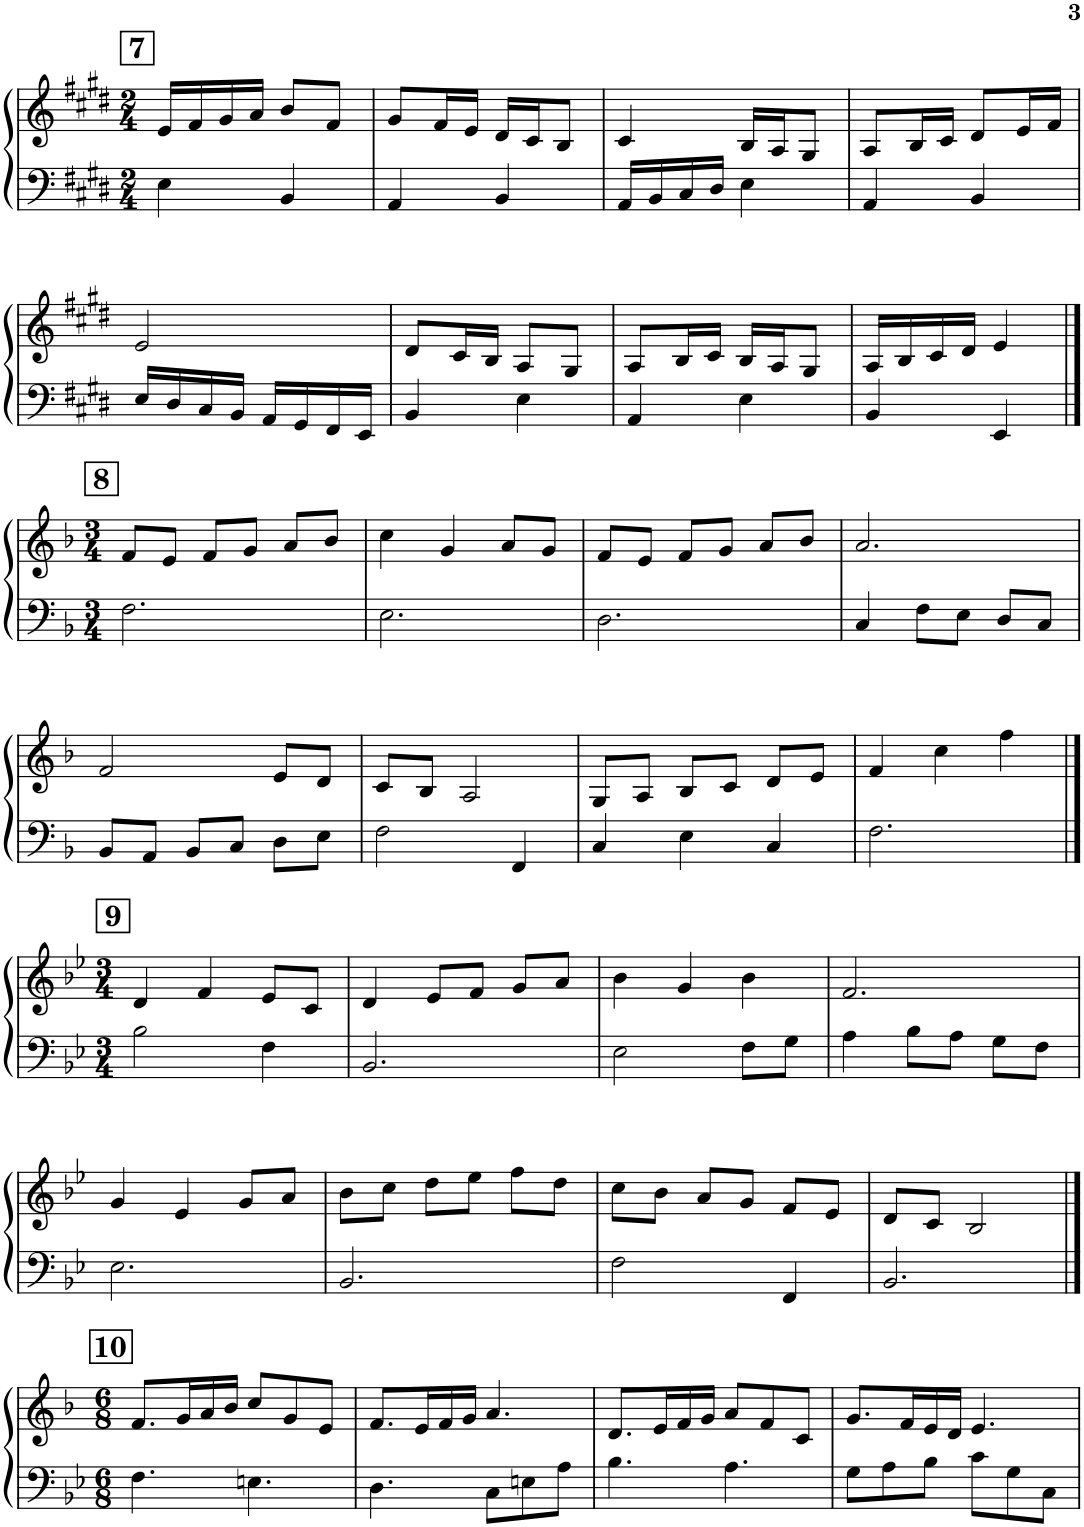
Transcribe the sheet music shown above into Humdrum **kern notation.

**kern	**kern
*part1	*part1
*staff2	*staff1
*I"Piano	*
*I'Pno.	*
!!LO:PB:g=z
*clefF4	*clefG2
*k[f#c#g#d#]	*k[f#c#g#d#]
*M2/4	*M2/4
!!LO:REH:place=s1:a:B:cj:fs=14:t=7
=49	=49
4E\	16e/LL
.	16f#/
.	16g#/
.	16a/JJ
4BB/	8b/L
.	8f#/J
=50	=50
4AA/	8g#/L
.	16f#/L
.	16e/JJ
4BB/	16d#/LL
.	16c#/J
.	8B/J
=51	=51
16AA/LL	4c#/
16BB/	.
16C#/	.
16D#/JJ	.
4E\	16B/LL
.	16A/J
.	8G#/J
=52	=52
4AA/	8A/L
.	16B/L
.	16c#/JJ
4BB/	8d#/L
.	16e/L
.	16f#/JJ
!!LO:LB:g=z
=53	=53
16E/LL	2e/
16D#/	.
16C#/	.
16BB/JJ	.
16AA/LL	.
16GG#/	.
16FF#/	.
16EE/JJ	.
=54	=54
4BB/	8d#/L
.	16c#/L
.	16B/JJ
4E\	8A/L
.	8G#/J
=55	=55
4AA/	8A/L
.	16B/L
.	16c#/JJ
4E\	16B/LL
.	16A/J
.	8G#/J
=56	=56
4BB/	16A/LL
.	16B/
.	16c#/
.	16d#/JJ
4EE/	4e/
!!LO:LB:g=z
!!LO:REH:place=s1:a:B:cj:fs=14:t=8
==57	==57
*k[b-]	*k[b-]
*M3/4	*M3/4
2.F\	8f/L
.	8e/J
.	8f/L
.	8g/J
.	8a/L
.	8b-/J
=58	=58
2.E\	4cc\
.	4g/
.	8a/L
.	8g/J
=59	=59
2.D\	8f/L
.	8e/J
.	8f/L
.	8g/J
.	8a/L
.	8b-/J
=60	=60
4C/	2.a/
8F\L	.
8E\J	.
8D/L	.
8C/J	.
!!LO:LB:g=z
=61	=61
8BB-/L	2f/
8AA/J	.
8BB-/L	.
8C/J	.
8D\L	8e/L
8E\J	8d/J
=62	=62
2F\	8c/L
.	8B-/J
.	2A/
4FF/	.
=63	=63
4C/	8G/L
.	8A/J
4E\	8B-/L
.	8c/J
4C/	8d/L
.	8e/J
=64	=64
2.F\	4f/
.	4cc\
.	4ff\
!!LO:LB:g=z
!!LO:REH:place=s1:a:B:cj:fs=14:t=9
==65	==65
*k[b-e-]	*k[b-e-]
*M3/4	*M3/4
2B-\	4d/
.	4f/
4F\	8e-/L
.	8c/J
=66	=66
2.BB-/	4d/
.	8e-/L
.	8f/J
.	8g/L
.	8a/J
=67	=67
2E-\	4b-\
.	4g/
8F\L	4b-\
8G\J	.
=68	=68
4A\	2.f/
8B-\L	.
8A\J	.
8G\L	.
8F\J	.
!!LO:LB:g=z
=69	=69
2.E-\	4g/
.	4e-/
.	8g/L
.	8a/J
=70	=70
2.BB-/	8b-\L
.	8cc\J
.	8dd\L
.	8ee-\J
.	8ff\L
.	8dd\J
=71	=71
2F\	8cc\L
.	8b-\J
.	8a/L
.	8g/J
4FF/	8f/L
.	8e-/J
=72	=72
2.BB-/	8d/L
.	8c/J
.	2B-/
!!LO:LB:g=z
!!LO:REH:place=s1:a:B:cj:fs=14:t=10
==73	==73
*	*k[b-]
*M6/8	*M6/8
4.F\	8.f/L
.	16g/L
.	16a/
.	16b-/JJ
4.En\	8cc/L
.	8g/
.	8e/J
=74	=74
4.D\	8.f/L
.	16e/L
.	16f/
.	16g/JJ
8C\L	4.a/
8En\	.
8A\J	.
=75	=75
4.B-\	8.d/L
.	16e/L
.	16f/
.	16g/JJ
4.A\	8a/L
.	8f/
.	8c/J
=76	=76
8G\L	8.g/L
8A\	.
.	16f/L
8B-\J	16e/
.	16d/JJ
8c\L	4.e/
8G\	.
8C\J	.
=	=
*-	*-
